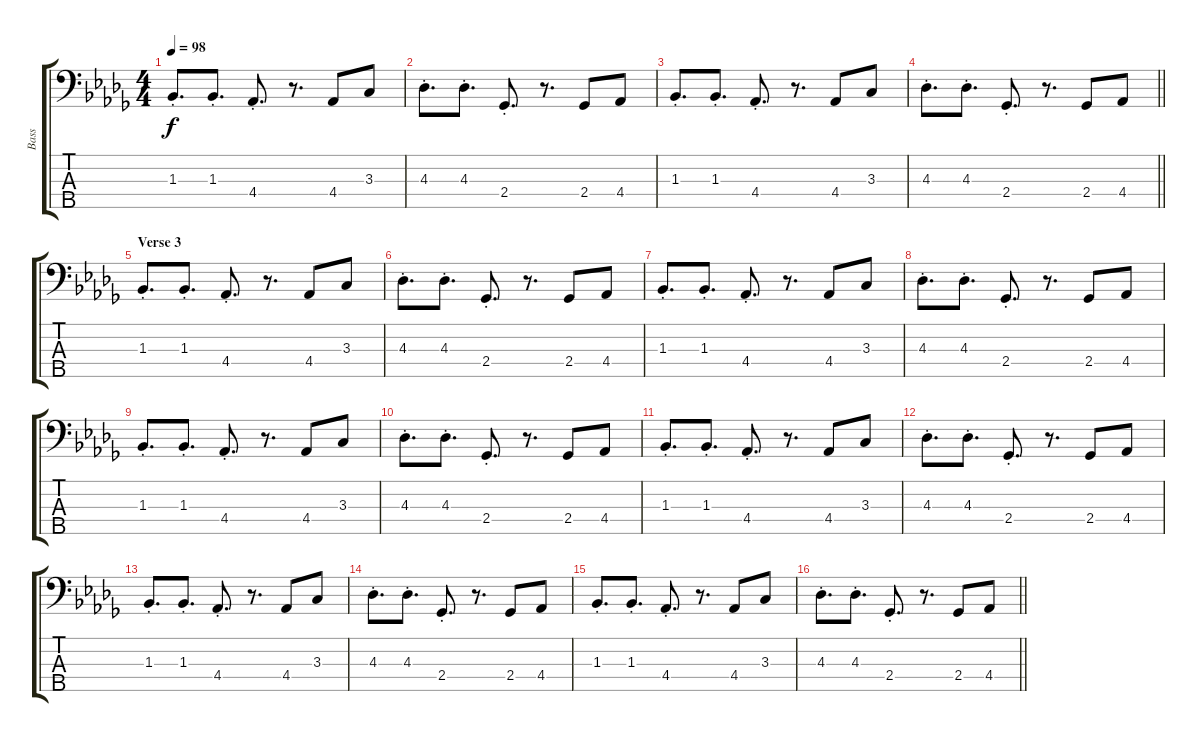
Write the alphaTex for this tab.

\track ("Bass" "Bass") {instrument synthbass1}
\staff {score tabs}
\tuning (G2 D2 A1 E1 B0) {hide}
\ts (4 4)
\tempo 98
\clef f4
\ks db
1.3{st}.8{d dy f} 1.3{st}.8{d} 4.4{st}.8{d} r.8{d} 4.4.8 3.3.8 |
4.3{st}.8{d} 4.3{st}.8{d} 2.4{st}.8{d} r.8{d} 2.4.8 4.4.8 |
1.3{st}.8{d} 1.3{st}.8{d} 4.4{st}.8{d} r.8{d} 4.4.8 3.3.8 |
\barLineRight lightlight
4.3{st}.8{d} 4.3{st}.8{d} 2.4{st}.8{d} r.8{d} 2.4.8 4.4.8 |
\section ("" "Verse 3")
1.3{st}.8{d} 1.3{st}.8{d} 4.4{st}.8{d} r.8{d} 4.4.8 3.3.8 |
4.3{st}.8{d} 4.3{st}.8{d} 2.4{st}.8{d} r.8{d} 2.4.8 4.4.8 |
1.3{st}.8{d} 1.3{st}.8{d} 4.4{st}.8{d} r.8{d} 4.4.8 3.3.8 |
4.3{st}.8{d} 4.3{st}.8{d} 2.4{st}.8{d} r.8{d} 2.4.8 4.4.8 |
1.3{st}.8{d} 1.3{st}.8{d} 4.4{st}.8{d} r.8{d} 4.4.8 3.3.8 |
4.3{st}.8{d} 4.3{st}.8{d} 2.4{st}.8{d} r.8{d} 2.4.8 4.4.8 |
1.3{st}.8{d} 1.3{st}.8{d} 4.4{st}.8{d} r.8{d} 4.4.8 3.3.8 |
4.3{st}.8{d} 4.3{st}.8{d} 2.4{st}.8{d} r.8{d} 2.4.8 4.4.8 |
1.3{st}.8{d} 1.3{st}.8{d} 4.4{st}.8{d} r.8{d} 4.4.8 3.3.8 |
4.3{st}.8{d} 4.3{st}.8{d} 2.4{st}.8{d} r.8{d} 2.4.8 4.4.8 |
1.3{st}.8{d} 1.3{st}.8{d} 4.4{st}.8{d} r.8{d} 4.4.8 3.3.8 |
\barLineRight lightlight
4.3{st}.8{d} 4.3{st}.8{d} 2.4{st}.8{d} r.8{d} 2.4.8 4.4.8
